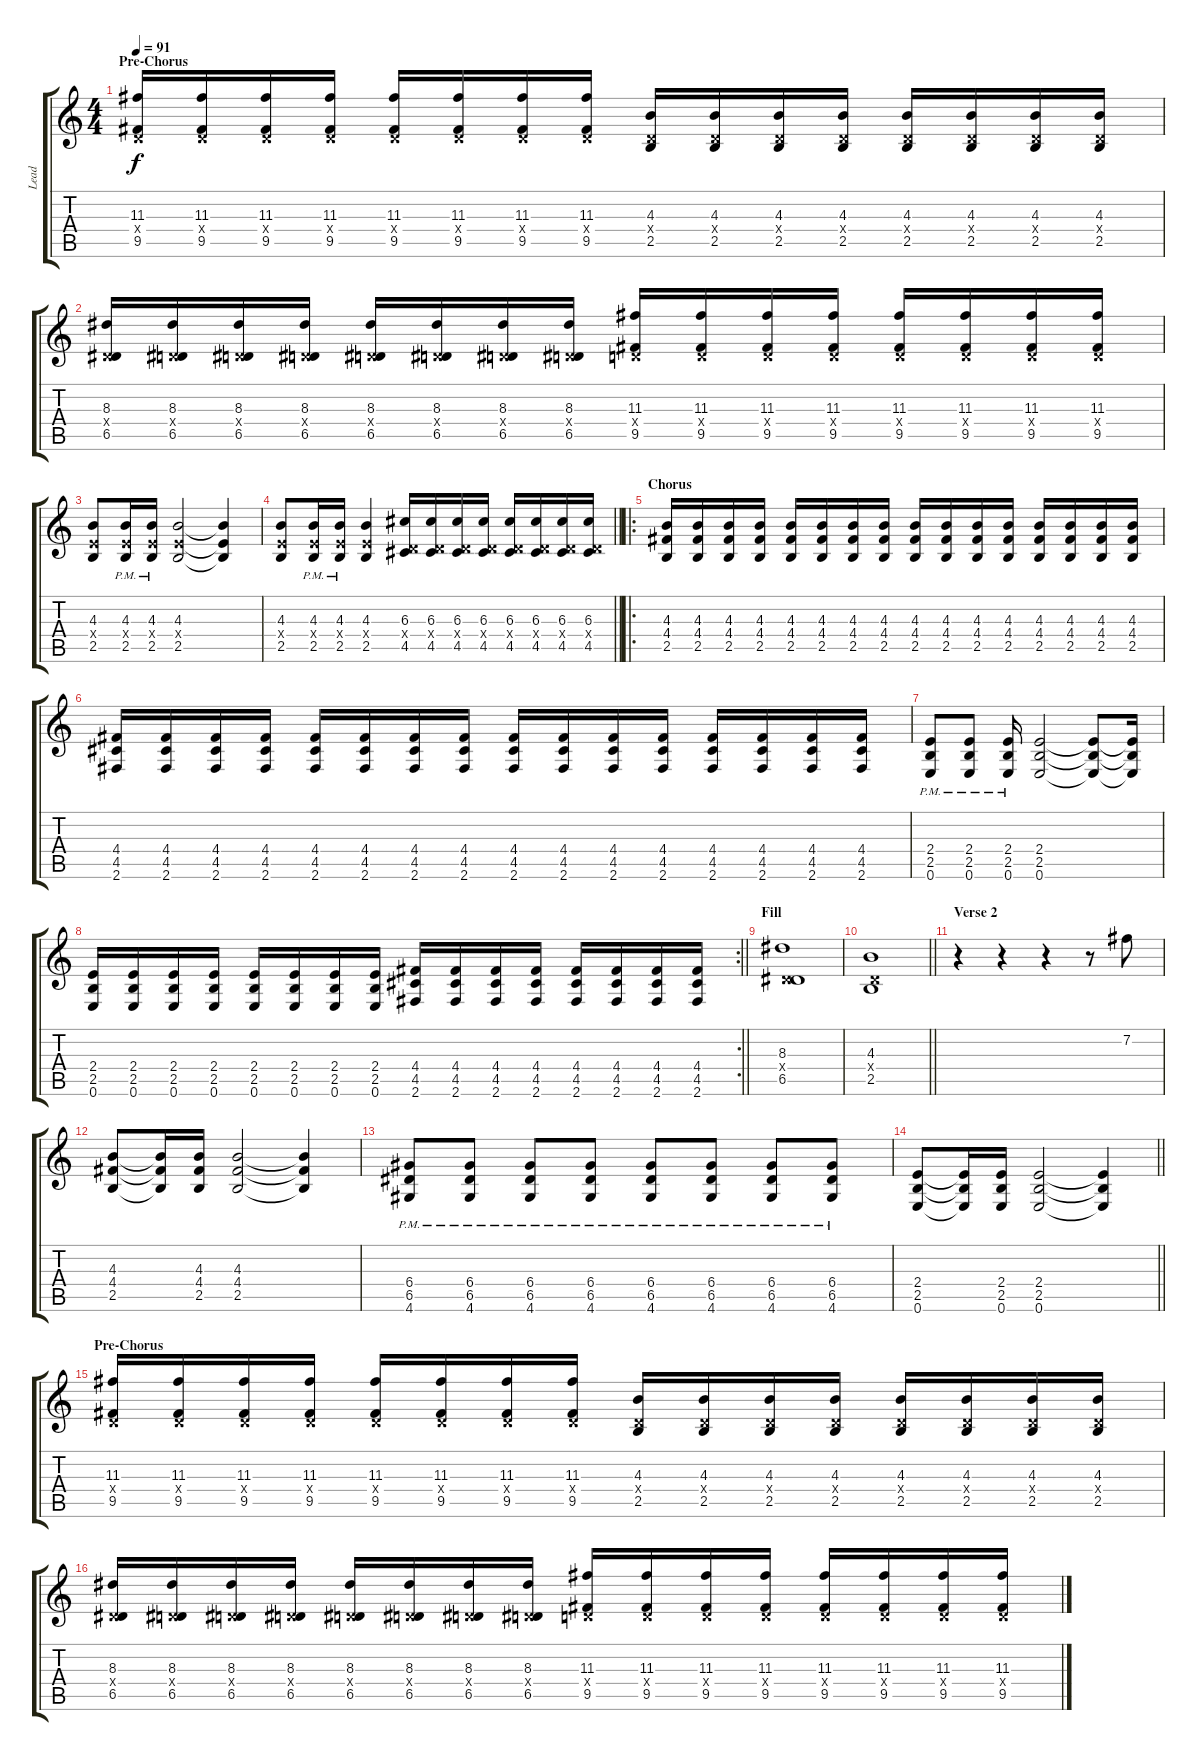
\track ("Lead" "Lead") {instrument distortionguitar}
\staff {score tabs}
\tuning (E4 B3 G3 D3 A2 E2) {hide}
\ts (4 4)
\section ("" "Pre-Chorus")
\tempo 91
\clef g2
\ks c
(11.3 0.4{x} 9.5).16{dy f} (11.3 0.4{x} 9.5).16 (11.3 0.4{x} 9.5).16 (11.3 0.4{x} 9.5).16 (11.3 0.4{x} 9.5).16 (11.3 0.4{x} 9.5).16 (11.3 0.4{x} 9.5).16 (11.3 0.4{x} 9.5).16 (4.3 0.4{x} 2.5).16 (4.3 0.4{x} 2.5).16 (4.3 0.4{x} 2.5).16 (4.3 0.4{x} 2.5).16 (4.3 0.4{x} 2.5).16 (4.3 0.4{x} 2.5).16 (4.3 0.4{x} 2.5).16 (4.3 0.4{x} 2.5).16 |
(8.3 0.4{x} 6.5).16 (8.3 0.4{x} 6.5).16 (8.3 0.4{x} 6.5).16 (8.3 0.4{x} 6.5).16 (8.3 0.4{x} 6.5).16 (8.3 0.4{x} 6.5).16 (8.3 0.4{x} 6.5).16 (8.3 0.4{x} 6.5).16 (11.3 0.4{x} 9.5).16 (11.3 0.4{x} 9.5).16 (11.3 0.4{x} 9.5).16 (11.3 0.4{x} 9.5).16 (11.3 0.4{x} 9.5).16 (11.3 0.4{x} 9.5).16 (11.3 0.4{x} 9.5).16 (11.3 0.4{x} 9.5).16 |
(4.3 2.4{x} 2.5).8 (4.3{pm} 2.4{pm x} 2.5{pm}).16 (4.3{pm} 2.4{pm x} 2.5{pm}).16 (4.3 2.4{x} 2.5).2 (4.3{t} 2.4{t} 2.5{t}).4 |
\barLineRight lightlight
(4.3 2.4{x} 2.5).8 (4.3{pm} 2.4{pm x} 2.5{pm}).16 (4.3{pm} 2.4{pm x} 2.5{pm}).16 (4.3 2.4{x} 2.5).4 (6.3 0.4{x} 4.5).16 (6.3 0.4{x} 4.5).16 (6.3 0.4{x} 4.5).16 (6.3 0.4{x} 4.5).16 (6.3 0.4{x} 4.5).16 (6.3 0.4{x} 4.5).16 (6.3 0.4{x} 4.5).16 (6.3 0.4{x} 4.5).16 |
\ro
\section ("" "Chorus")
(4.3 4.4 2.5).16 (4.3 4.4 2.5).16 (4.3 4.4 2.5).16 (4.3 4.4 2.5).16 (4.3 4.4 2.5).16 (4.3 4.4 2.5).16 (4.3 4.4 2.5).16 (4.3 4.4 2.5).16 (4.3 4.4 2.5).16 (4.3 4.4 2.5).16 (4.3 4.4 2.5).16 (4.3 4.4 2.5).16 (4.3 4.4 2.5).16 (4.3 4.4 2.5).16 (4.3 4.4 2.5).16 (4.3 4.4 2.5).16 |
(4.4 4.5 2.6).16 (4.4 4.5 2.6).16 (4.4 4.5 2.6).16 (4.4 4.5 2.6).16 (4.4 4.5 2.6).16 (4.4 4.5 2.6).16 (4.4 4.5 2.6).16 (4.4 4.5 2.6).16 (4.4 4.5 2.6).16 (4.4 4.5 2.6).16 (4.4 4.5 2.6).16 (4.4 4.5 2.6).16 (4.4 4.5 2.6).16 (4.4 4.5 2.6).16 (4.4 4.5 2.6).16 (4.4 4.5 2.6).16 |
(2.4{pm} 2.5{pm} 0.6{pm}).8 (2.4{pm} 2.5{pm} 0.6{pm}).8 (2.4{pm} 2.5{pm} 0.6{pm}).16 (2.4 2.5 0.6).2 (2.4{t} 2.5{t} 0.6{t}).8 (2.4{t} 2.5{t} 0.6{t}).16 |
\rc 2
\barLineRight lightlight
(2.4 2.5 0.6).16 (2.4 2.5 0.6).16 (2.4 2.5 0.6).16 (2.4 2.5 0.6).16 (2.4 2.5 0.6).16 (2.4 2.5 0.6).16 (2.4 2.5 0.6).16 (2.4 2.5 0.6).16 (4.4 4.5 2.6).16 (4.4 4.5 2.6).16 (4.4 4.5 2.6).16 (4.4 4.5 2.6).16 (4.4 4.5 2.6).16 (4.4 4.5 2.6).16 (4.4 4.5 2.6).16 (4.4 4.5 2.6).16 |
\section ("" "Fill")
(8.3 0.4{x} 6.5).1 |
\barLineRight lightlight
(4.3 0.4{x} 2.5).1 |
\section ("" "Verse 2")
r.4 r.4 r.4 r.8 7.2.8 |
(4.3 4.4 2.5).8 (4.3{t} 4.4{t} 2.5{t}).16 (4.3 4.4 2.5).16 (4.3 4.4 2.5).2 (4.3{t} 4.4{t} 2.5{t}).4 |
(6.4{pm} 6.5{pm} 4.6{pm}).8 (6.4{pm} 6.5{pm} 4.6{pm}).8 (6.4{pm} 6.5{pm} 4.6{pm}).8 (6.4{pm} 6.5{pm} 4.6{pm}).8 (6.4{pm} 6.5{pm} 4.6{pm}).8 (6.4{pm} 6.5{pm} 4.6{pm}).8 (6.4{pm} 6.5{pm} 4.6{pm}).8 (6.4{pm} 6.5{pm} 4.6{pm}).8 |
\barLineRight lightlight
(2.4 2.5 0.6).8 (2.4{t} 2.5{t} 0.6{t}).16 (2.4 2.5 0.6).16 (2.4 2.5 0.6).2 (2.4{t} 2.5{t} 0.6{t}).4 |
\section ("" "Pre-Chorus")
(11.3 0.4{x} 9.5).16 (11.3 0.4{x} 9.5).16 (11.3 0.4{x} 9.5).16 (11.3 0.4{x} 9.5).16 (11.3 0.4{x} 9.5).16 (11.3 0.4{x} 9.5).16 (11.3 0.4{x} 9.5).16 (11.3 0.4{x} 9.5).16 (4.3 0.4{x} 2.5).16 (4.3 0.4{x} 2.5).16 (4.3 0.4{x} 2.5).16 (4.3 0.4{x} 2.5).16 (4.3 0.4{x} 2.5).16 (4.3 0.4{x} 2.5).16 (4.3 0.4{x} 2.5).16 (4.3 0.4{x} 2.5).16 |
(8.3 0.4{x} 6.5).16 (8.3 0.4{x} 6.5).16 (8.3 0.4{x} 6.5).16 (8.3 0.4{x} 6.5).16 (8.3 0.4{x} 6.5).16 (8.3 0.4{x} 6.5).16 (8.3 0.4{x} 6.5).16 (8.3 0.4{x} 6.5).16 (11.3 0.4{x} 9.5).16 (11.3 0.4{x} 9.5).16 (11.3 0.4{x} 9.5).16 (11.3 0.4{x} 9.5).16 (11.3 0.4{x} 9.5).16 (11.3 0.4{x} 9.5).16 (11.3 0.4{x} 9.5).16 (11.3 0.4{x} 9.5).16
